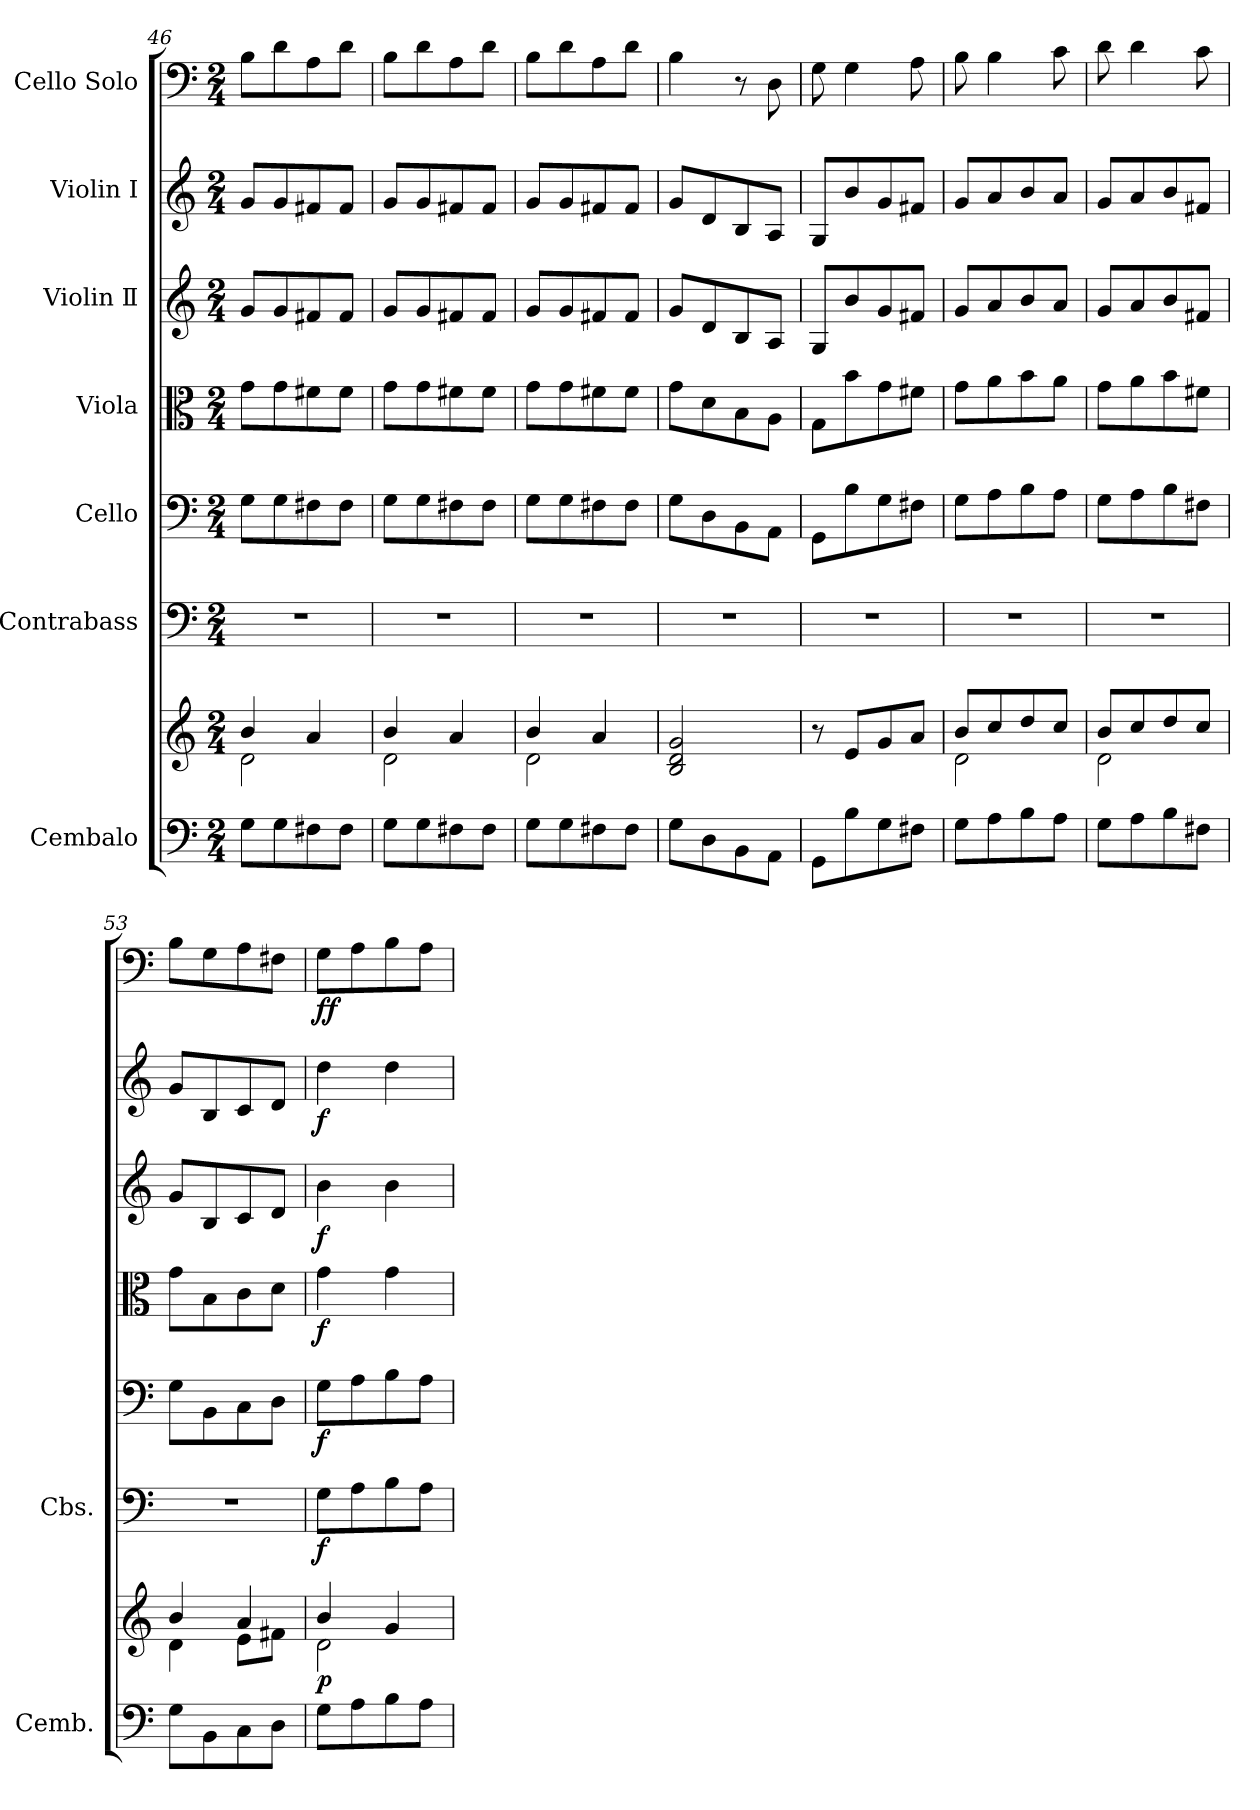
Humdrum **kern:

**kern	**kern	**dynam	**kern	**dynam	**kern	**dynam	**kern	**dynam	**kern	**dynam	**kern	**dynam	**kern	**dynam
*part7	*part7	*part7	*part6	*part6	*part5	*part5	*part4	*part4	*part3	*part3	*part2	*part2	*part1	*part1
*staff8	*staff7	*staff7/8	*staff6	*staff6	*staff5	*staff5	*staff4	*staff4	*staff3	*staff3	*staff2	*staff2	*staff1	*staff1
*I"Cembalo	*	*	*I"Contrabass	*	*I"Cello	*	*I"Viola	*	*I"Violin Ⅱ	*	*I"Violin Ⅰ	*	*I"Cello Solo	*
*I'Cemb.	*	*	*I'Cbs.	*	*	*	*	*	*	*	*	*	*	*
!!LO:PB:g=z
*clefF4	*clefG2	*	*clefF4	*	*clefF4	*	*clefC3	*	*clefG2	*	*clefG2	*	*clefF4	*
*	*	*	*ITrd7c12	*	*	*	*	*	*	*	*	*	*	*
*k[]	*k[]	*	*k[]	*	*k[]	*	*k[]	*	*k[]	*	*k[]	*	*k[]	*
*M2/4	*M2/4	*	*M2/4	*	*M2/4	*	*M2/4	*	*M2/4	*	*M2/4	*	*M2/4	*
=46	=46	=46	=46	=46	=46	=46	=46	=46	=46	=46	=46	=46	=46	=46
*	*^	*	*	*	*	*	*	*	*	*	*	*	*	*
8G\L	4b/	2d\	.	2r	.	8G\L	.	8g\L	.	8g/L	.	8g/L	.	8B\L	.
8G\	.	.	.	.	.	8G\	.	8g\	.	8g/	.	8g/	.	8d\	.
8F#X\	4a/	.	.	.	.	8F#X\	.	8f#X\	.	8f#X/	.	8f#X/	.	8A\	.
8F#\J	.	.	.	.	.	8F#\J	.	8f#\J	.	8f#/J	.	8f#/J	.	8d\J	.
=47	=47	=47	=47	=47	=47	=47	=47	=47	=47	=47	=47	=47	=47	=47	=47
8G\L	4b/	2d\	.	2r	.	8G\L	.	8g\L	.	8g/L	.	8g/L	.	8B\L	.
8G\	.	.	.	.	.	8G\	.	8g\	.	8g/	.	8g/	.	8d\	.
8F#X\	4a/	.	.	.	.	8F#X\	.	8f#X\	.	8f#X/	.	8f#X/	.	8A\	.
8F#\J	.	.	.	.	.	8F#\J	.	8f#\J	.	8f#/J	.	8f#/J	.	8d\J	.
=48	=48	=48	=48	=48	=48	=48	=48	=48	=48	=48	=48	=48	=48	=48	=48
8G\L	4b/	2d\	.	2r	.	8G\L	.	8g\L	.	8g/L	.	8g/L	.	8B\L	.
8G\	.	.	.	.	.	8G\	.	8g\	.	8g/	.	8g/	.	8d\	.
8F#X\	4a/	.	.	.	.	8F#X\	.	8f#X\	.	8f#X/	.	8f#X/	.	8A\	.
8F#\J	.	.	.	.	.	8F#\J	.	8f#\J	.	8f#/J	.	8f#/J	.	8d\J	.
*	*v	*v	*	*	*	*	*	*	*	*	*	*	*	*	*
=49	=49	=49	=49	=49	=49	=49	=49	=49	=49	=49	=49	=49	=49	=49
8G\L	2B/ 2d/ 2g/	.	2r	.	8G\L	.	8g\L	.	8g/L	.	8g/L	.	4B\	.
8D\	.	.	.	.	8D\	.	8d\	.	8d/	.	8d/	.	.	.
8BB\	.	.	.	.	8BB\	.	8B\	.	8B/	.	8B/	.	8r	.
8AA\J	.	.	.	.	8AA\J	.	8A\J	.	8A/J	.	8A/J	.	8D\	.
=50	=50	=50	=50	=50	=50	=50	=50	=50	=50	=50	=50	=50	=50	=50
8GG\L	8r	.	2r	.	8GG\L	.	8G\L	.	8G/L	.	8G/L	.	8G\	.
8B\	8e/L	.	.	.	8B\	.	8b\	.	8b/	.	8b/	.	4G\	.
8G\	8g/	.	.	.	8G\	.	8g\	.	8g/	.	8g/	.	.	.
8F#X\J	8a/J	.	.	.	8F#X\J	.	8f#X\J	.	8f#X/J	.	8f#X/J	.	8A\	.
=51	=51	=51	=51	=51	=51	=51	=51	=51	=51	=51	=51	=51	=51	=51
*	*^	*	*	*	*	*	*	*	*	*	*	*	*	*
8G\L	8b/L	2d\	.	2r	.	8G\L	.	8g\L	.	8g/L	.	8g/L	.	8B\	.
8A\	8cc/	.	.	.	.	8A\	.	8a\	.	8a/	.	8a/	.	4B\	.
8B\	8dd/	.	.	.	.	8B\	.	8b\	.	8b/	.	8b/	.	.	.
8A\J	8cc/J	.	.	.	.	8A\J	.	8a\J	.	8a/J	.	8a/J	.	8c\	.
=52	=52	=52	=52	=52	=52	=52	=52	=52	=52	=52	=52	=52	=52	=52	=52
8G\L	8b/L	2d\	.	2r	.	8G\L	.	8g\L	.	8g/L	.	8g/L	.	8d\	.
8A\	8cc/	.	.	.	.	8A\	.	8a\	.	8a/	.	8a/	.	4d\	.
8B\	8dd/	.	.	.	.	8B\	.	8b\	.	8b/	.	8b/	.	.	.
8F#X\J	8cc/J	.	.	.	.	8F#X\J	.	8f#X\J	.	8f#X/J	.	8f#X/J	.	8c\	.
=53	=53	=53	=53	=53	=53	=53	=53	=53	=53	=53	=53	=53	=53	=53	=53
8G\L	4b/	4d\	.	2r	.	8G\L	.	8g\L	.	8g/L	.	8g/L	.	8B\L	.
8BB\	.	.	.	.	.	8BB\	.	8B\	.	8B/	.	8B/	.	8G\	.
8C\	4a/	8e\L	.	.	.	8C\	.	8c\	.	8c/	.	8c/	.	8A\	.
8D\J	.	8f#X\J	.	.	.	8D\J	.	8d\J	.	8d/J	.	8d/J	.	8F#X\J	.
=54	=54	=54	=54	=54	=54	=54	=54	=54	=54	=54	=54	=54	=54	=54	=54
!	!	!	!LO:DY:b	!	!LO:DY:b	!	!LO:DY:b	!	!LO:DY:b	!	!LO:DY:b	!	!LO:DY:b	!	!LO:DY:b
!	!	!	!	!	!	!	!	!	!	!	!	!	!	!	!LO:DY:n=1:b
8G\L	4b/	2d\	p	8GG\L	f	8G\L	f	4g\	f	4b\	f	4dd\	f	8G\L	f f
8A\	.	.	.	8AA\	.	8A\	.	.	.	.	.	.	.	8A\	.
8B\	4g/	.	.	8BB\	.	8B\	.	4g\	.	4b\	.	4dd\	.	8B\	.
8A\J	.	.	.	8AA\J	.	8A\J	.	.	.	.	.	.	.	8A\J	.
*	*v	*v	*	*	*	*	*	*	*	*	*	*	*	*	*
=	=	=	=	=	=	=	=	=	=	=	=	=	=	=
*-	*-	*-	*-	*-	*-	*-	*-	*-	*-	*-	*-	*-	*-	*-
